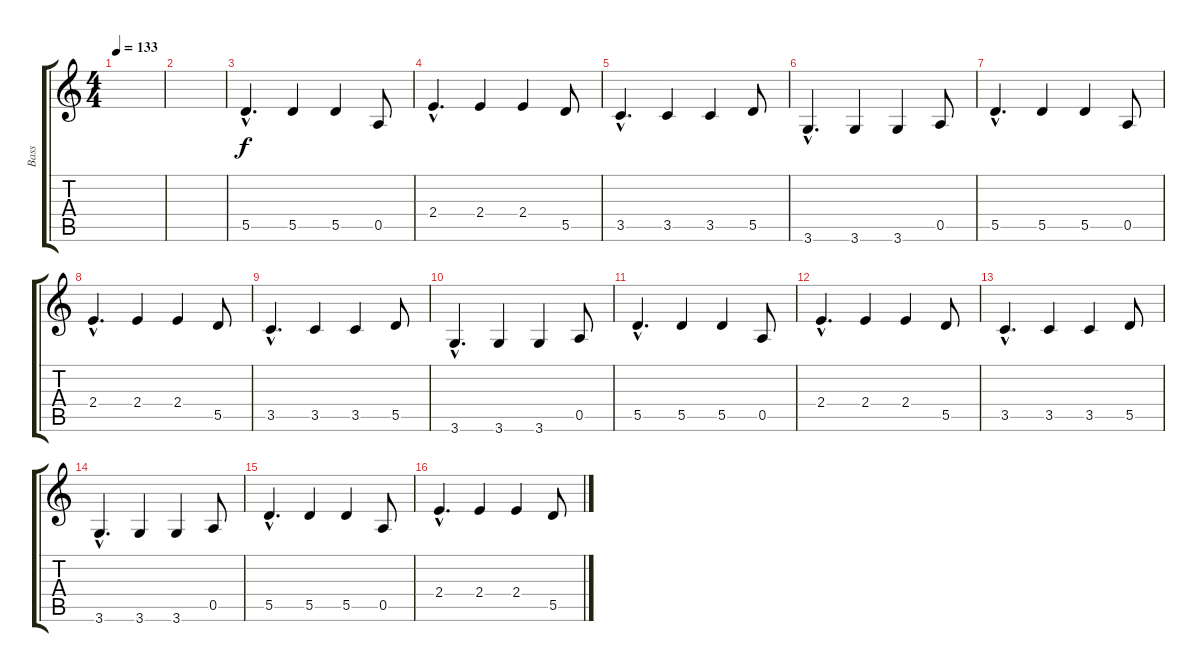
\track ("Bass" "Bass") {instrument electricbassfinger}
\staff {score tabs}
\tuning (E4 B3 G3 D3 A2 E2) {hide}
\ts (4 4)
\tempo 133
\clef g2
\ks c
|
|
5.5{hac}.4{d} 5.5.4 5.5.4 0.5.8 |
2.4{hac}.4{d} 2.4.4 2.4.4 5.5.8 |
3.5{hac}.4{d} 3.5.4 3.5.4 5.5.8 |
3.6{hac}.4{d} 3.6.4 3.6.4 0.5.8 |
5.5{hac}.4{d} 5.5.4 5.5.4 0.5.8 |
2.4{hac}.4{d} 2.4.4 2.4.4 5.5.8 |
3.5{hac}.4{d} 3.5.4 3.5.4 5.5.8 |
3.6{hac}.4{d} 3.6.4 3.6.4 0.5.8 |
5.5{hac}.4{d} 5.5.4 5.5.4 0.5.8 |
2.4{hac}.4{d} 2.4.4 2.4.4 5.5.8 |
3.5{hac}.4{d} 3.5.4 3.5.4 5.5.8 |
3.6{hac}.4{d} 3.6.4 3.6.4 0.5.8 |
5.5{hac}.4{d} 5.5.4 5.5.4 0.5.8 |
2.4{hac}.4{d} 2.4.4 2.4.4 5.5.8
